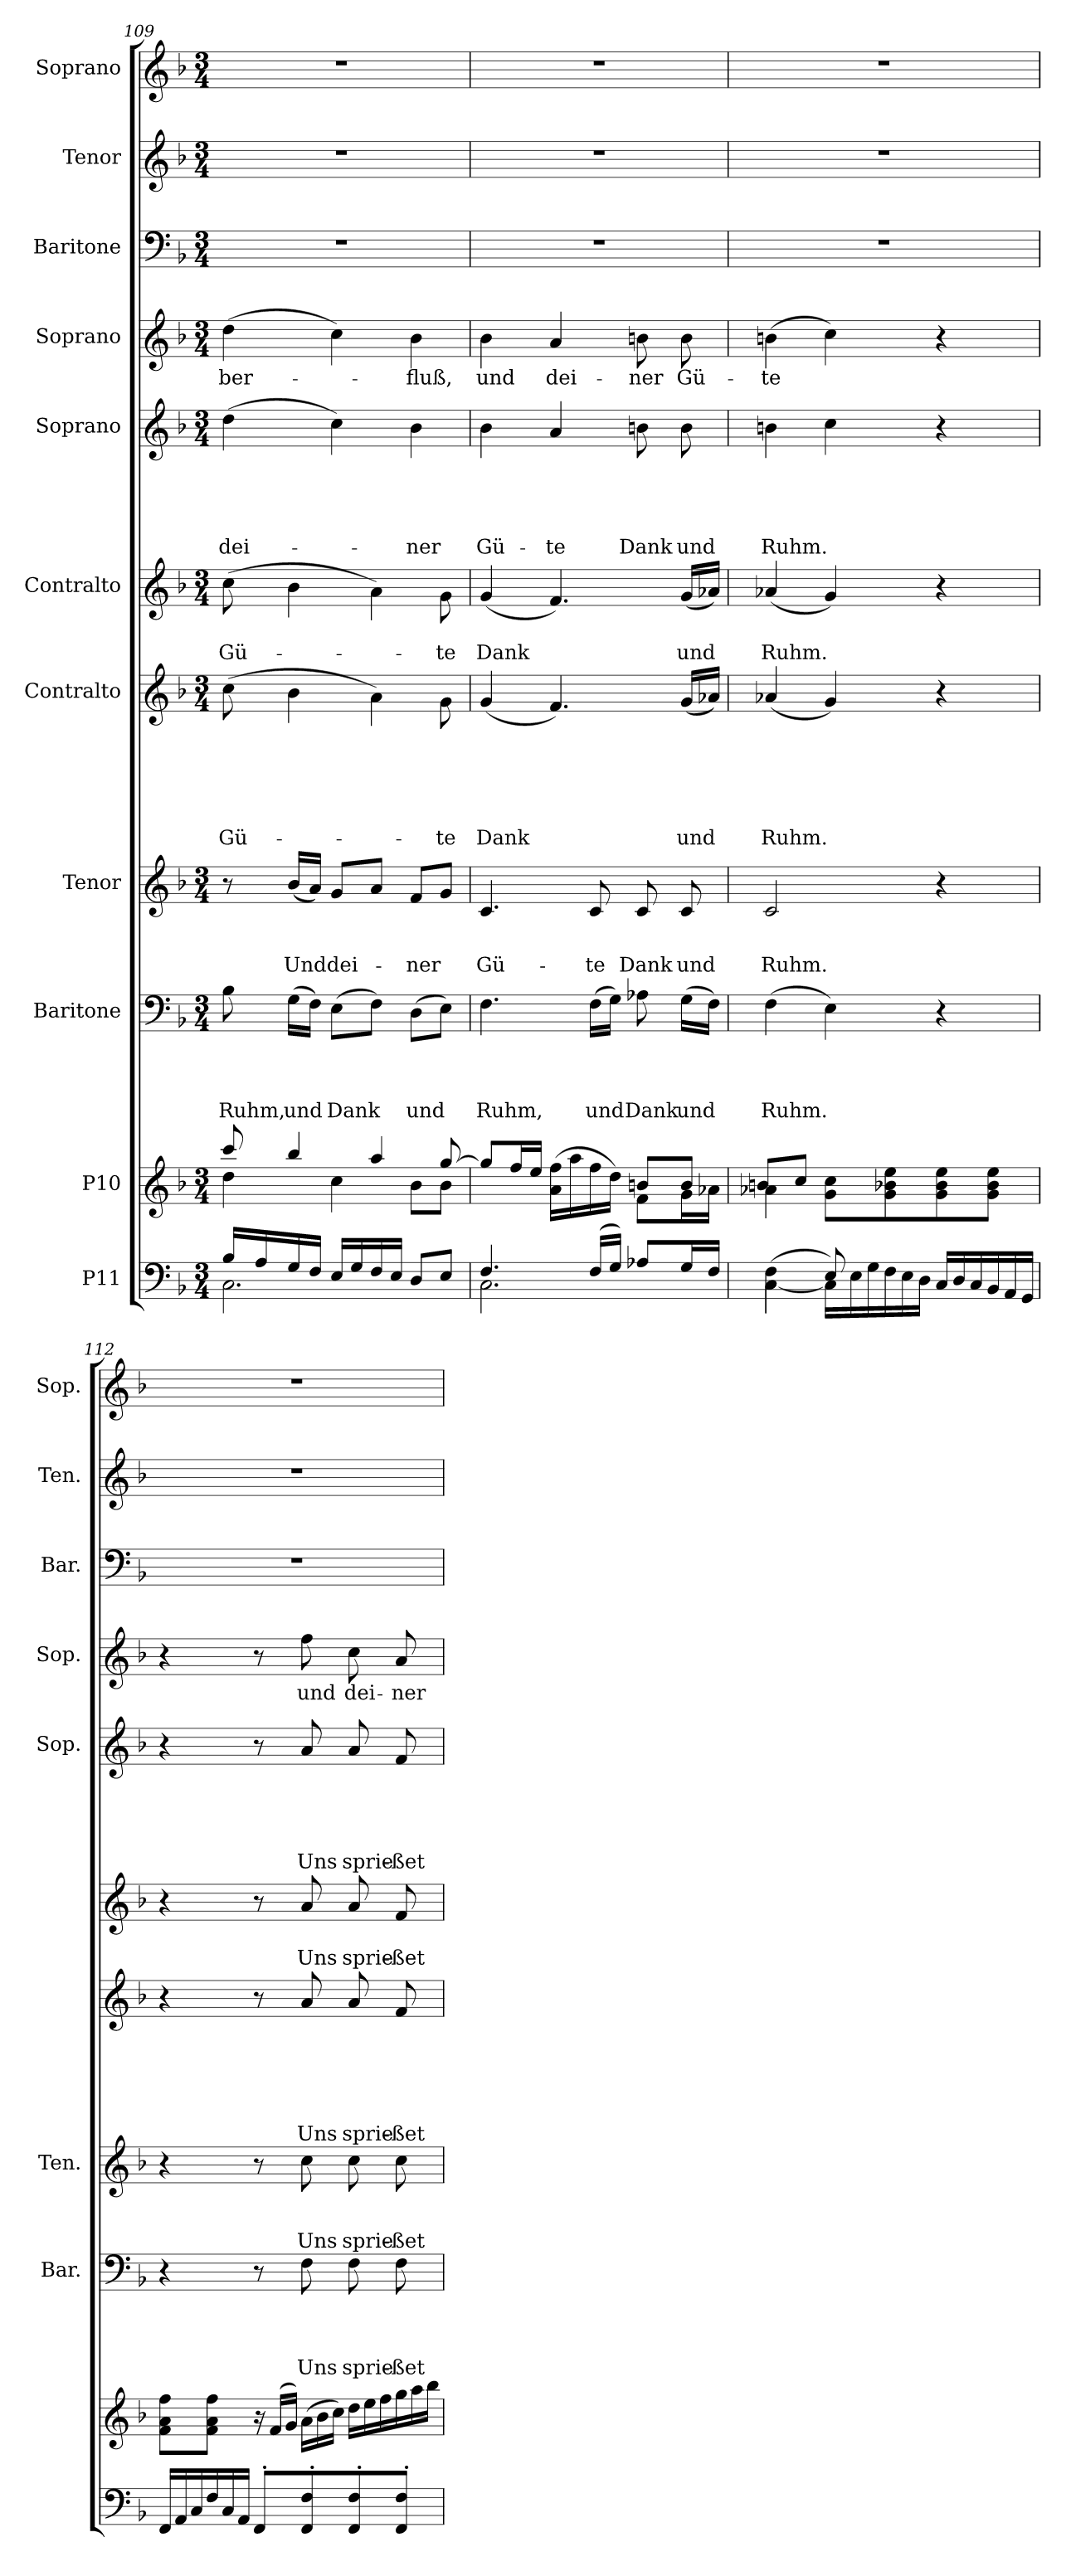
**kern	**kern	**kern	**text	**text	**text	**text	**kern	**text	**text	**text	**kern	**text	**text	**text	**text	**text	**text	**kern	**text	**text	**kern	**text	**text	**text	**text	**text	**kern	**text	**kern	**kern	**kern
*part11	*part10	*part9	*part9	*part9	*part9	*part9	*part8	*part8	*part8	*part8	*part7	*part7	*part7	*part7	*part7	*part7	*part7	*part6	*part6	*part6	*part5	*part5	*part5	*part5	*part5	*part5	*part4	*part4	*part3	*part2	*part1
*staff11	*staff10	*staff9	*staff9	*staff9	*staff9	*staff9	*staff8	*staff8	*staff8	*staff8	*staff7	*staff7	*staff7	*staff7	*staff7	*staff7	*staff7	*staff6	*staff6	*staff6	*staff5	*staff5	*staff5	*staff5	*staff5	*staff5	*staff4	*staff4	*staff3	*staff2	*staff1
*I"P11	*I"P10	*I"Baritone	*	*	*	*	*I"Tenor	*	*	*	*I"Contralto	*	*	*	*	*	*	*I"Contralto	*	*	*I"Soprano	*	*	*	*	*	*I"Soprano	*	*I"Baritone	*I"Tenor	*I"Soprano
*	*	*I'Bar.	*	*	*	*	*I'Ten.	*	*	*	*	*	*	*	*	*	*	*	*	*	*I'Sop.	*	*	*	*	*	*I'Sop.	*	*I'Bar.	*I'Ten.	*I'Sop.
*clefF4	*clefG2	*clefF4	*	*	*	*	*clefG2	*	*	*	*clefG2	*	*	*	*	*	*	*clefG2	*	*	*clefG2	*	*	*	*	*	*clefG2	*	*clefF4	*clefG2	*clefG2
*	*	*	*	*	*	*	*ITrd7c12	*	*	*	*	*	*	*	*	*	*	*	*	*	*	*	*	*	*	*	*	*	*	*ITrd7c12	*
*k[b-]	*k[b-]	*k[b-]	*	*	*	*	*k[b-]	*	*	*	*k[b-]	*	*	*	*	*	*	*k[b-]	*	*	*k[b-]	*	*	*	*	*	*k[b-]	*	*k[b-]	*k[b-]	*k[b-]
*F:	*F:	*F:	*	*	*	*	*F:	*	*	*	*F:	*	*	*	*	*	*	*F:	*	*	*F:	*	*	*	*	*	*F:	*	*F:	*F:	*F:
*M3/4	*M3/4	*M3/4	*	*	*	*	*M3/4	*	*	*	*M3/4	*	*	*	*	*	*	*M3/4	*	*	*M3/4	*	*	*	*	*	*M3/4	*	*M3/4	*M3/4	*M3/4
=109	=109	=109	=109	=109	=109	=109	=109	=109	=109	=109	=109	=109	=109	=109	=109	=109	=109	=109	=109	=109	=109	=109	=109	=109	=109	=109	=109	=109	=109	=109	=109
*^	*^	*	*	*	*	*	*	*	*	*	*	*	*	*	*	*	*	*	*	*	*	*	*	*	*	*	*	*	*	*	*
*	*	*	*^	*	*	*	*	*	*	*	*	*	*	*	*	*	*	*	*	*	*	*	*	*	*	*	*	*	*	*	*	*	*
!	!	!	!	!	!	!	!	!	!LO:LY:b	!	!	!	!	!	!	!	!	!	!	!LO:LY:b	!	!	!LO:LY:b	!	!	!	!	!	!LO:LY:b	!	!LO:LY:b	!	!	!
16B-/LL	2.C\	2.ryy	4dd\	8ccc/	8B-\	.	.	.	Ruhm,	8r	.	.	.	(>8cc\	.	.	.	.	.	Gü-	(>8cc\	.	Gü-	(>4dd\	.	.	.	.	dei-	(>4dd\	-ber-	2.r	2.r	2.r
16A/	.	.	.	.	.	.	.	.	.	.	.	.	.	.	.	.	.	.	.	.	.	.	.	.	.	.	.	.	.	.	.	.	.	.
!	!	!	!	!	!	!	!	!	!LO:LY:b	!	!	!	!LO:LY:b	!	!	!	!	!	!	!	!	!	!	!	!	!	!	!	!	!	!	!	!	!
16G/	.	.	.	4bb-/	(>16G\LL	.	.	.	und	(<16B-/LL	.	.	Und	4b-\	.	.	.	.	.	.	4b-\	.	.	.	.	.	.	.	.	.	.	.	.	.
16F/JJ	.	.	.	.	16F\JJ)	.	.	.	.	16A/JJ)	.	.	.	.	.	.	.	.	.	.	.	.	.	.	.	.	.	.	.	.	.	.	.	.
!	!	!	!	!	!	!	!	!	!LO:LY:b	!	!	!	!LO:LY:b	!	!	!	!	!	!	!	!	!	!	!	!	!	!	!	!	!	!	!	!	!
16E/LL	.	.	4cc\	.	(>8E\L	.	.	.	Dank	8G/L	.	.	dei-	.	.	.	.	.	.	.	.	.	.	4cc\)	.	.	.	.	.	4cc\)	.	.	.	.
16G/	.	.	.	.	.	.	.	.	.	.	.	.	.	.	.	.	.	.	.	.	.	.	.	.	.	.	.	.	.	.	.	.	.	.
16F/	.	.	.	4aa/	8F\J)	.	.	.	.	8A/J	.	.	.	4a\)	.	.	.	.	.	.	4a\)	.	.	.	.	.	.	.	.	.	.	.	.	.
16E/JJ	.	.	.	.	.	.	.	.	.	.	.	.	.	.	.	.	.	.	.	.	.	.	.	.	.	.	.	.	.	.	.	.	.	.
!	!	!	!	!	!	!	!	!	!LO:LY:b	!	!	!	!LO:LY:b	!	!	!	!	!	!	!	!	!	!	!	!	!	!	!	!LO:LY:b	!	!LO:LY:b	!	!	!
8D/L	.	.	8b-\L	.	(>8D\L	.	.	.	und	8F/L	.	.	-ner	.	.	.	.	.	.	.	.	.	.	4b-\	.	.	.	.	-ner	4b-\	-fluß,	.	.	.
!	!	!	!	!	!	!	!	!	!	!	!	!	!	!	!	!	!	!	!	!LO:LY:b	!	!	!LO:LY:b	!	!	!	!	!	!	!	!	!	!	!
8E/J	.	.	8b-\J	[>8gg/	8E\J)	.	.	.	.	8G/J	.	.	.	8g\	.	.	.	.	.	-te	8g\	.	-te	.	.	.	.	.	.	.	.	.	.	.
!!LO:PB:g=z
=110	=110	=110	=110	=110	=110	=110	=110	=110	=110	=110	=110	=110	=110	=110	=110	=110	=110	=110	=110	=110	=110	=110	=110	=110	=110	=110	=110	=110	=110	=110	=110	=110	=110	=110
!	!	!	!	!	!	!	!	!	!LO:LY:b	!	!	!	!LO:LY:b	!	!	!	!	!	!	!LO:LY:b	!	!	!LO:LY:b	!	!	!	!	!	!LO:LY:b	!	!LO:LY:b	!	!	!
4.F/	2.C\	2.ryy	2ryy	8gg/L]	4.F\	.	.	.	Ruhm,	4.C/	.	.	Gü-	(<4g/	.	.	.	.	.	Dank	(<4g/	.	Dank	4b-\	.	.	.	.	Gü-	4b-\	und	2.r	2.r	2.r
.	.	.	.	16ff/L	.	.	.	.	.	.	.	.	.	.	.	.	.	.	.	.	.	.	.	.	.	.	.	.	.	.	.	.	.	.
.	.	.	.	16ee/JJ	.	.	.	.	.	.	.	.	.	.	.	.	.	.	.	.	.	.	.	.	.	.	.	.	.	.	.	.	.	.
!	!	!	!	!	!	!	!	!	!	!	!	!	!	!	!	!	!	!	!	!	!	!	!	!	!	!	!	!	!LO:LY:b	!	!LO:LY:b	!	!	!
.	.	.	.	(>16a\ 16ff\LL	.	.	.	.	.	.	.	.	.	4.f/)	.	.	.	.	.	.	4.f/)	.	.	4a/	.	.	.	.	-te	4a/	dei-	.	.	.
.	.	.	.	16aa\	.	.	.	.	.	.	.	.	.	.	.	.	.	.	.	.	.	.	.	.	.	.	.	.	.	.	.	.	.	.
!	!	!	!	!	!	!	!	!	!LO:LY:b	!	!	!	!LO:LY:b	!	!	!	!	!	!	!	!	!	!	!	!	!	!	!	!	!	!	!	!	!
(>16F/LL	.	.	.	16ff\	(>16F\LL	.	.	.	und	8C/	.	.	-te	.	.	.	.	.	.	.	.	.	.	.	.	.	.	.	.	.	.	.	.	.
16G/JJ)	.	.	.	16dd\JJ)	16G\JJ)	.	.	.	.	.	.	.	.	.	.	.	.	.	.	.	.	.	.	.	.	.	.	.	.	.	.	.	.	.
!	!	!	!	!	!	!	!	!	!LO:LY:b	!	!	!	!LO:LY:b	!	!	!	!	!	!	!	!	!	!	!	!	!	!	!	!LO:LY:b	!	!LO:LY:b	!	!	!
8A-X/L	.	.	8bn/L	8f\L	8A-X\	.	.	.	Dank	8C/	.	.	Dank	.	.	.	.	.	.	.	.	.	.	8bn\	.	.	.	.	Dank	8bn\	-ner	.	.	.
!	!	!	!	!	!	!	!	!	!LO:LY:b	!	!	!	!LO:LY:b	!	!	!	!	!	!	!LO:LY:b	!	!	!LO:LY:b	!	!	!	!	!	!LO:LY:b	!	!LO:LY:b	!	!	!
16G/L	.	.	8b/J	16g\L	(>16G\LL	.	.	.	und	8C/	.	.	und	(<16g/LL	.	.	.	.	.	und	(<16g/LL	.	und	8b\	.	.	.	.	und	8b\	Gü-	.	.	.
16F/JJ	.	.	.	16a-X\JJ	16F\JJ)	.	.	.	.	.	.	.	.	16a-X/JJ)	.	.	.	.	.	.	16a-X/JJ)	.	.	.	.	.	.	.	.	.	.	.	.	.
=111	=111	=111	=111	=111	=111	=111	=111	=111	=111	=111	=111	=111	=111	=111	=111	=111	=111	=111	=111	=111	=111	=111	=111	=111	=111	=111	=111	=111	=111	=111	=111	=111	=111	=111
!	!	!	!	!	!	!	!	!	!LO:LY:b	!	!	!	!LO:LY:b	!	!	!	!	!	!	!LO:LY:b	!	!	!LO:LY:b	!	!	!	!	!	!LO:LY:b	!	!LO:LY:b	!	!	!
(>4C\ 4F\	[<4C\	2.ryy	4a-X\	8bn/L	(>4F\	.	.	.	Ruhm.	2C/	.	.	Ruhm.	(<4a-X/	.	.	.	.	.	Ruhm.	(<4a-X/	.	Ruhm.	4bn\	.	.	.	.	Ruhm.	(>4bn\	-te	2.r	2.r	2.r
.	.	.	.	8cc/J	.	.	.	.	.	.	.	.	.	.	.	.	.	.	.	.	.	.	.	.	.	.	.	.	.	.	.	.	.	.
*	*Xtuplet	*	*	*	*	*	*	*	*	*	*	*	*	*	*	*	*	*	*	*	*	*	*	*	*	*	*	*	*	*	*	*	*	*
8E/)	24C\LL]	.	2ryy	8g\ 8cc\L	4E\)	.	.	.	.	.	.	.	.	4g/)	.	.	.	.	.	.	4g/)	.	.	4cc\	.	.	.	.	.	4cc\)	.	.	.	.
.	24E\	.	.	.	.	.	.	.	.	.	.	.	.	.	.	.	.	.	.	.	.	.	.	.	.	.	.	.	.	.	.	.	.	.
.	24G\	.	.	.	.	.	.	.	.	.	.	.	.	.	.	.	.	.	.	.	.	.	.	.	.	.	.	.	.	.	.	.	.	.
4.ryy	24F\	.	.	8g\ 8b-X\ 8ee\	.	.	.	.	.	.	.	.	.	.	.	.	.	.	.	.	.	.	.	.	.	.	.	.	.	.	.	.	.	.
.	24E\	.	.	.	.	.	.	.	.	.	.	.	.	.	.	.	.	.	.	.	.	.	.	.	.	.	.	.	.	.	.	.	.	.
.	24D\JJ	.	.	.	.	.	.	.	.	.	.	.	.	.	.	.	.	.	.	.	.	.	.	.	.	.	.	.	.	.	.	.	.	.
.	24C/LL	.	.	8g\ 8b-\ 8ee\	4r	.	.	.	.	4r	.	.	.	4r	.	.	.	.	.	.	4r	.	.	4r	.	.	.	.	.	4r	.	.	.	.
.	24D/	.	.	.	.	.	.	.	.	.	.	.	.	.	.	.	.	.	.	.	.	.	.	.	.	.	.	.	.	.	.	.	.	.
.	24C/	.	.	.	.	.	.	.	.	.	.	.	.	.	.	.	.	.	.	.	.	.	.	.	.	.	.	.	.	.	.	.	.	.
.	24BB-/	.	.	8g\ 8b-\ 8ee\J	.	.	.	.	.	.	.	.	.	.	.	.	.	.	.	.	.	.	.	.	.	.	.	.	.	.	.	.	.	.
.	24AA/	.	.	.	.	.	.	.	.	.	.	.	.	.	.	.	.	.	.	.	.	.	.	.	.	.	.	.	.	.	.	.	.	.
.	24GG/JJ	.	.	.	.	.	.	.	.	.	.	.	.	.	.	.	.	.	.	.	.	.	.	.	.	.	.	.	.	.	.	.	.	.
!!LO:PB:g=z
=112	=112	=112	=112	=112	=112	=112	=112	=112	=112	=112	=112	=112	=112	=112	=112	=112	=112	=112	=112	=112	=112	=112	=112	=112	=112	=112	=112	=112	=112	=112	=112	=112	=112	=112
24FF/LL	2.ryy	2.ryy	2.ryy	8f\ 8a\ 8ff\L	4r	.	.	.	.	4r	.	.	.	4r	.	.	.	.	.	.	4r	.	.	4r	.	.	.	.	.	4r	.	2.r	2.r	2.r
24AA/	.	.	.	.	.	.	.	.	.	.	.	.	.	.	.	.	.	.	.	.	.	.	.	.	.	.	.	.	.	.	.	.	.	.
24C/	.	.	.	.	.	.	.	.	.	.	.	.	.	.	.	.	.	.	.	.	.	.	.	.	.	.	.	.	.	.	.	.	.	.
24F/	.	.	.	8f\ 8a\ 8ff\J	.	.	.	.	.	.	.	.	.	.	.	.	.	.	.	.	.	.	.	.	.	.	.	.	.	.	.	.	.	.
24C/	.	.	.	.	.	.	.	.	.	.	.	.	.	.	.	.	.	.	.	.	.	.	.	.	.	.	.	.	.	.	.	.	.	.
24AA/JJ	.	.	.	.	.	.	.	.	.	.	.	.	.	.	.	.	.	.	.	.	.	.	.	.	.	.	.	.	.	.	.	.	.	.
*	*	*	*	*Xtuplet	*	*	*	*	*	*	*	*	*	*	*	*	*	*	*	*	*	*	*	*	*	*	*	*	*	*	*	*	*	*
8FF'>/L	.	.	.	24r	8r	.	.	.	.	8r	.	.	.	8r	.	.	.	.	.	.	8r	.	.	8r	.	.	.	.	.	8r	.	.	.	.
.	.	.	.	(<24f/LL	.	.	.	.	.	.	.	.	.	.	.	.	.	.	.	.	.	.	.	.	.	.	.	.	.	.	.	.	.	.
.	.	.	.	24g/JJ)	.	.	.	.	.	.	.	.	.	.	.	.	.	.	.	.	.	.	.	.	.	.	.	.	.	.	.	.	.	.
!	!	!	!	!	!	!	!	!	!LO:LY:b	!	!	!	!LO:LY:b	!	!	!	!	!	!	!LO:LY:b	!	!	!LO:LY:b	!	!	!	!	!	!LO:LY:b	!	!LO:LY:b	!	!	!
8FF/'> 8F/'>	.	.	.	(>24a\LL	8F\	.	.	.	Uns	8c\	.	.	Uns	8a/	.	.	.	.	.	Uns	8a/	.	Uns	8a/	.	.	.	.	Uns	8ff\	und	.	.	.
.	.	.	.	24b-\	.	.	.	.	.	.	.	.	.	.	.	.	.	.	.	.	.	.	.	.	.	.	.	.	.	.	.	.	.	.
.	.	.	.	24cc\JJ)	.	.	.	.	.	.	.	.	.	.	.	.	.	.	.	.	.	.	.	.	.	.	.	.	.	.	.	.	.	.
!	!	!	!	!	!	!	!	!	!LO:LY:b	!	!	!	!LO:LY:b	!	!	!	!	!	!	!LO:LY:b	!	!	!LO:LY:b	!	!	!	!	!	!LO:LY:b	!	!LO:LY:b	!	!	!
8FF/'> 8F/'>	.	.	.	24dd\LL	8F\	.	.	.	sprie-	8c\	.	.	sprie-	8a/	.	.	.	.	.	sprie-	8a/	.	sprie-	8a/	.	.	.	.	sprie-	8cc\	dei-	.	.	.
.	.	.	.	24ee\	.	.	.	.	.	.	.	.	.	.	.	.	.	.	.	.	.	.	.	.	.	.	.	.	.	.	.	.	.	.
.	.	.	.	24ff\	.	.	.	.	.	.	.	.	.	.	.	.	.	.	.	.	.	.	.	.	.	.	.	.	.	.	.	.	.	.
!	!	!	!	!	!	!	!	!	!LO:LY:b	!	!	!	!LO:LY:b	!	!	!	!	!	!	!LO:LY:b	!	!	!LO:LY:b	!	!	!	!	!	!LO:LY:b	!	!LO:LY:b	!	!	!
8FF/'> 8F/'>J	.	.	.	24gg\	8F\	.	.	.	-ßet	8c\	.	.	-ßet	8f/	.	.	.	.	.	-ßet	8f/	.	-ßet	8f/	.	.	.	.	-ßet	8a/	-ner	.	.	.
.	.	.	.	24aa\	.	.	.	.	.	.	.	.	.	.	.	.	.	.	.	.	.	.	.	.	.	.	.	.	.	.	.	.	.	.
.	.	.	.	24bb-\JJ	.	.	.	.	.	.	.	.	.	.	.	.	.	.	.	.	.	.	.	.	.	.	.	.	.	.	.	.	.	.
*v	*v	*	*	*	*	*	*	*	*	*	*	*	*	*	*	*	*	*	*	*	*	*	*	*	*	*	*	*	*	*	*	*	*	*
*	*v	*v	*v	*	*	*	*	*	*	*	*	*	*	*	*	*	*	*	*	*	*	*	*	*	*	*	*	*	*	*	*	*	*
=	=	=	=	=	=	=	=	=	=	=	=	=	=	=	=	=	=	=	=	=	=	=	=	=	=	=	=	=	=	=	=
*-	*-	*-	*-	*-	*-	*-	*-	*-	*-	*-	*-	*-	*-	*-	*-	*-	*-	*-	*-	*-	*-	*-	*-	*-	*-	*-	*-	*-	*-	*-	*-
